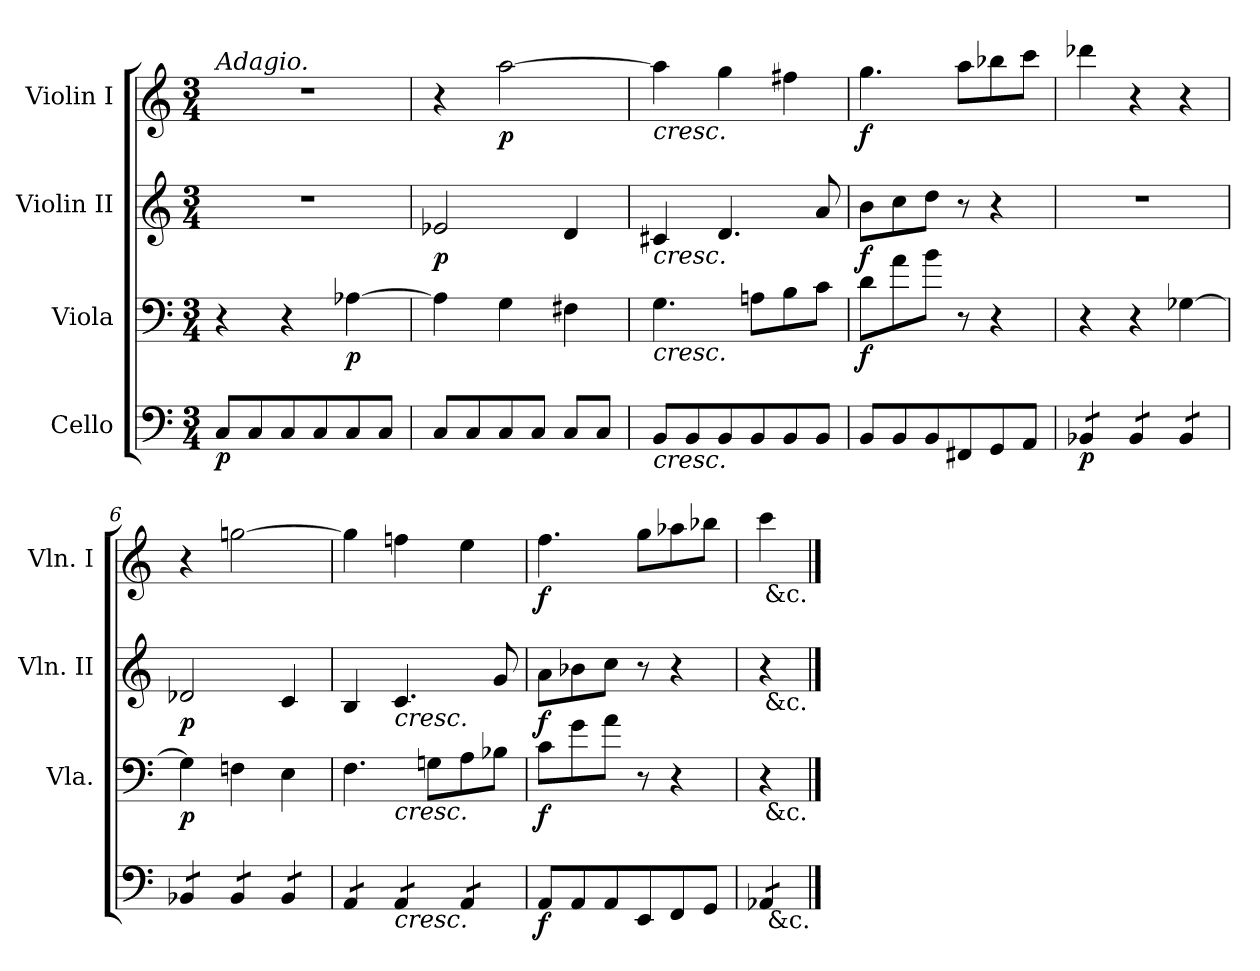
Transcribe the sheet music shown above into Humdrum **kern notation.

**kern	**dynam	**kern	**dynam	**kern	**dynam	**kern	**dynam
*part4	*part4	*part3	*part3	*part2	*part2	*part1	*part1
*staff4	*staff4	*staff3	*staff3	*staff2	*staff2	*staff1	*staff1
*I"Cello	*	*I"Viola	*	*I"Violin II	*	*I"Violin I	*
*	*	*I'Vla.	*	*I'Vln. II	*	*I'Vln. I	*
*clefF4	*	*clefF4	*	*clefG2	*	*clefG2	*
*k[]	*	*k[]	*	*k[]	*	*k[]	*
*C:	*	*C:	*	*C:	*	*C:	*
*M3/4	*	*M3/4	*	*M3/4	*	*M3/4	*
=1	=1	=1	=1	=1	=1	=1	=1
!	!	!	!	!	!	!LO:TX:a:i:t=Adagio.	!
!	!LO:DY:b	!	!	!	!	!	!
8C/L	p	4r	.	2.r	.	2.r	.
8C/	.	.	.	.	.	.	.
8C/	.	4r	.	.	.	.	.
8C/	.	.	.	.	.	.	.
!	!	!	!LO:DY:b	!	!	!	!
8C/	.	[4A-X\	p	.	.	.	.
8C/J	.	.	.	.	.	.	.
=2	=2	=2	=2	=2	=2	=2	=2
!	!	!	!	!	!LO:DY:b	!	!
8C/L	.	4A-\]	.	2e-X/	p	4r	.
8C/	.	.	.	.	.	.	.
!	!	!	!	!	!	!	!LO:DY:b
8C/	.	4G\	.	.	.	[2aa\	p
8C/J	.	.	.	.	.	.	.
8C/L	.	4F#X\	.	4d/	.	.	.
8C/J	.	.	.	.	.	.	.
=3	=3	=3	=3	=3	=3	=3	=3
!	!	!	!	!	!	!LO:TX:b:i:t=cresc.	!
!	!	!	!	!LO:TX:b:i:t=cresc.	!	!	!
!	!	!LO:TX:b:i:t=cresc.	!	!	!	!	!
!LO:TX:b:i:t=cresc.	!	!	!	!	!	!	!
8BB/L	.	4.G\	.	4c#X/	.	4aa\]	.
8BB/	.	.	.	.	.	.	.
8BB/	.	.	.	4.d/	.	4gg\	.
8BB/	.	8An\L	.	.	.	.	.
8BB/	.	8B\	.	.	.	4ff#X\	.
8BB/J	.	8c\J	.	8a/	.	.	.
!!LO:LB:g=z
=4	=4	=4	=4	=4	=4	=4	=4
!	!	!	!LO:DY:b	!	!LO:DY:b	!	!LO:DY:b
8BB/L	.	8d\L	f	8b\L	f	4.gg\	f
8BB/	.	8a\	.	8cc\	.	.	.
8BB/	.	8b\J	.	8dd\J	.	.	.
8FF#X/	.	8r	.	8r	.	8aa\L	.
8GG/	.	4r	.	4r	.	8bb-X\	.
8AA/J	.	.	.	.	.	8ccc\J	.
=5	=5	=5	=5	=5	=5	=5	=5
!	!LO:DY:b	!	!	!	!	!	!
*tremolo	*	*	*	*	*	*	*
8BB-X/L	p	4r	.	2.r	.	4ddd-X\	.
8BB-X/J	.	.	.	.	.	.	.
8BB-/L	.	4r	.	.	.	4r	.
8BB-/J	.	.	.	.	.	.	.
8BB-/L	.	[4G-X\	.	.	.	4r	.
8BB-/J	.	.	.	.	.	.	.
=6	=6	=6	=6	=6	=6	=6	=6
!	!	!	!LO:DY:b	!	!LO:DY:b	!	!
8BB-X/L	.	4G-\]	p	2d-X/	p	4r	.
8BB-X/J	.	.	.	.	.	.	.
8BB-/L	.	4Fn\	.	.	.	[2ggn\	.
8BB-/J	.	.	.	.	.	.	.
8BB-/L	.	4E\	.	4c/	.	.	.
8BB-/J	.	.	.	.	.	.	.
=7	=7	=7	=7	=7	=7	=7	=7
*	*	*^	*	*	*	*	*
8AA/L	.	4.F\	4ryy	.	4B/	.	4gg\]	.
8AA/J	.	.	.	.	.	.	.	.
!	!	!	!	!	!LO:TX:b:i:t=cresc.	!	!	!
!	!	!	!LO:TX:b:i:t=cresc.	!	!	!	!	!
!LO:TX:b:i:t=cresc.	!	!	!	!	!	!	!	!
8AA/L	.	.	2ryy	.	4.c/	.	4ffn\	.
8AA/J	.	8Gn\L	.	.	.	.	.	.
8AA/L	.	8A\	.	.	.	.	4ee\	.
8AA/J	.	8B-X\J	.	.	8g/	.	.	.
*Xtremolo	*	*	*	*	*	*	*	*
!!LO:PB:g=z
=8	=8	=8	=8	=8	=8	=8	=8	=8
!	!LO:DY:b	!	!	!LO:DY:b	!	!LO:DY:b	!	!LO:DY:b
*	*	*v	*v	*	*	*	*	*
8AA/L	f	8c\L	f	8a\L	f	4.ff\	f
8AA/	.	8g\	.	8b-X\	.	.	.
8AA/	.	8a\J	.	8cc\J	.	.	.
8EE/	.	8r	.	8r	.	8gg\L	.
8FF/	.	4r	.	4r	.	8aa-X\	.
8GG/J	.	.	.	.	.	8bb-X\J	.
=9	=9	=9	=9	=9	=9	=9	=9
*tremolo	*	*	*	*	*	*	*
8AA-X/L	.	4r	.	4r	.	4ccc\	.
8AA-X/J	.	.	.	.	.	.	.
*Xtremolo	*	*	*	*	*	*	*
!	!	!	!	!	!	!LO:TX:b:t=&c.	!
!	!	!	!	!LO:TX:b:t=&c.	!	!	!
!	!	!LO:TX:b:t=&c.	!	!	!	!	!
!LO:TX:b:t=&c.	!	!	!	!	!	!	!
==	==	==	==	==	==	==	==
*-	*-	*-	*-	*-	*-	*-	*-
